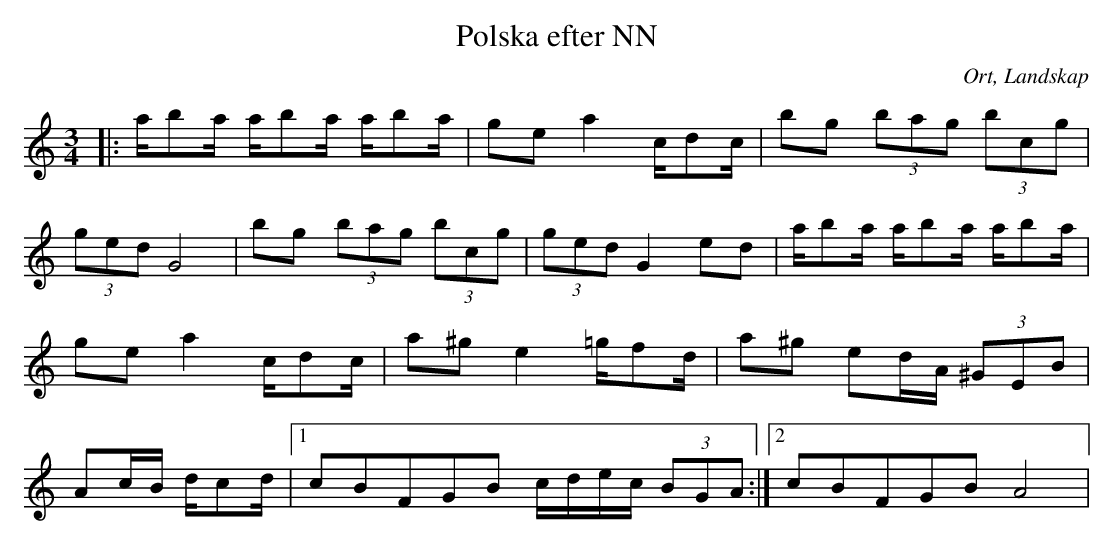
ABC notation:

X:1
T:Polska efter NN
O:Ort, Landskap
M:3/4
L:1/8
K:C
|: a/ba/ a/ba/ a/ba/ | ge a2 c/dc/ |bg (3bag (3bcg| (3ged G4 |bg (3bag (3bcg| (3ged G2 ed| a/ba/ a/ba/ a/ba/ | ge a2 c/dc/ | a^g e2 =g/fd/ |a^g ed/A/ (3^GEB| Ac/B/ d/cd/|1 c2/5B2/5F2/5G2/5B2/5 c/d/e/c/ (3BGA :|2 c2/5B2/5F2/5G2/5B2/5 A4|
